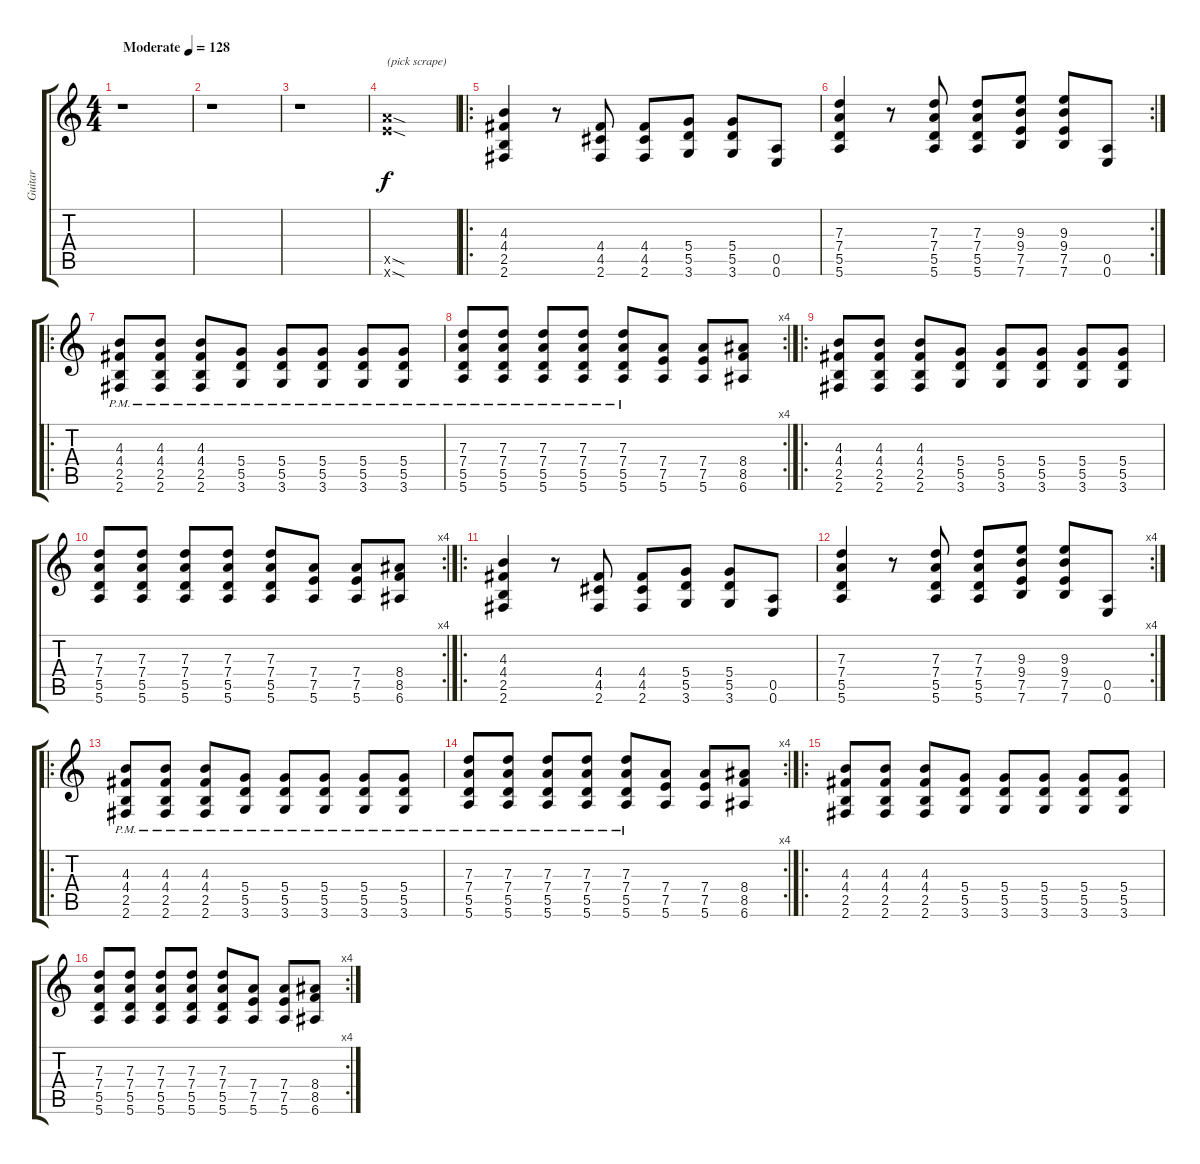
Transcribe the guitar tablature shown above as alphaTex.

\track ("Guitar" "Guitar") {instrument distortionguitar}
\staff {score tabs}
\tuning (E4 B3 G3 D3 A2 E2) {hide}
\ts (4 4)
\tempo (128 "Moderate")
\clef g2
\ks c
r.1{dy f instrument distortionguitar} |
r.1 |
r.1 |
(12.5{sod x} 12.6{sod x}).1{txt "(pick scrape)"} |
\ro
(4.3 4.4 2.5 2.6).4 r.8 (4.4 4.5 2.6).8 (4.4 4.5 2.6).8 (5.4 5.5 3.6).8 (5.4 5.5 3.6).8 (0.5 0.6).8 |
\rc 2
(7.3 7.4 5.5 5.6).4 r.8 (7.3 7.4 5.5 5.6).8 (7.3 7.4 5.5 5.6).8 (9.3 9.4 7.5 7.6).8 (9.3 9.4 7.5 7.6).8 (0.5 0.6).8 |
\ro
(4.3{pm} 4.4{pm} 2.5{pm} 2.6{pm}).8 (4.3{pm} 4.4{pm} 2.5{pm} 2.6{pm}).8 (4.3{pm} 4.4{pm} 2.5{pm} 2.6{pm}).8 (5.4{pm} 5.5{pm} 3.6{pm}).8 (5.4{pm} 5.5{pm} 3.6{pm}).8 (5.4{pm} 5.5{pm} 3.6{pm}).8 (5.4{pm} 5.5{pm} 3.6{pm}).8 (5.4{pm} 5.5{pm} 3.6{pm}).8 |
\rc 4
(7.3{pm} 7.4{pm} 5.5{pm} 5.6{pm}).8 (7.3{pm} 7.4{pm} 5.5{pm} 5.6{pm}).8 (7.3{pm} 7.4{pm} 5.5{pm} 5.6{pm}).8 (7.3{pm} 7.4{pm} 5.5{pm} 5.6{pm}).8 (7.3{pm} 7.4{pm} 5.5{pm} 5.6{pm}).8 (7.4 7.5 5.6).8 (7.4 7.5 5.6).8 (8.4 8.5 6.6).8 |
\ro
(4.3 4.4 2.5 2.6).8 (4.3 4.4 2.5 2.6).8 (4.3 4.4 2.5 2.6).8 (5.4 5.5 3.6).8 (5.4 5.5 3.6).8 (5.4 5.5 3.6).8 (5.4 5.5 3.6).8 (5.4 5.5 3.6).8 |
\rc 4
(7.3 7.4 5.5 5.6).8 (7.3 7.4 5.5 5.6).8 (7.3 7.4 5.5 5.6).8 (7.3 7.4 5.5 5.6).8 (7.3 7.4 5.5 5.6).8 (7.4 7.5 5.6).8 (7.4 7.5 5.6).8 (8.4 8.5 6.6).8 |
\ro
(4.3 4.4 2.5 2.6).4 r.8 (4.4 4.5 2.6).8 (4.4 4.5 2.6).8 (5.4 5.5 3.6).8 (5.4 5.5 3.6).8 (0.5 0.6).8 |
\rc 4
(7.3 7.4 5.5 5.6).4 r.8 (7.3 7.4 5.5 5.6).8 (7.3 7.4 5.5 5.6).8 (9.3 9.4 7.5 7.6).8 (9.3 9.4 7.5 7.6).8 (0.5 0.6).8 |
\ro
(4.3{pm} 4.4{pm} 2.5{pm} 2.6{pm}).8 (4.3{pm} 4.4{pm} 2.5{pm} 2.6{pm}).8 (4.3{pm} 4.4{pm} 2.5{pm} 2.6{pm}).8 (5.4{pm} 5.5{pm} 3.6{pm}).8 (5.4{pm} 5.5{pm} 3.6{pm}).8 (5.4{pm} 5.5{pm} 3.6{pm}).8 (5.4{pm} 5.5{pm} 3.6{pm}).8 (5.4{pm} 5.5{pm} 3.6{pm}).8 |
\rc 4
(7.3{pm} 7.4{pm} 5.5{pm} 5.6{pm}).8 (7.3{pm} 7.4{pm} 5.5{pm} 5.6{pm}).8 (7.3{pm} 7.4{pm} 5.5{pm} 5.6{pm}).8 (7.3{pm} 7.4{pm} 5.5{pm} 5.6{pm}).8 (7.3{pm} 7.4{pm} 5.5{pm} 5.6{pm}).8 (7.4 7.5 5.6).8 (7.4 7.5 5.6).8 (8.4 8.5 6.6).8 |
\ro
(4.3 4.4 2.5 2.6).8 (4.3 4.4 2.5 2.6).8 (4.3 4.4 2.5 2.6).8 (5.4 5.5 3.6).8 (5.4 5.5 3.6).8 (5.4 5.5 3.6).8 (5.4 5.5 3.6).8 (5.4 5.5 3.6).8 |
\rc 4
(7.3 7.4 5.5 5.6).8 (7.3 7.4 5.5 5.6).8 (7.3 7.4 5.5 5.6).8 (7.3 7.4 5.5 5.6).8 (7.3 7.4 5.5 5.6).8 (7.4 7.5 5.6).8 (7.4 7.5 5.6).8 (8.4 8.5 6.6).8
